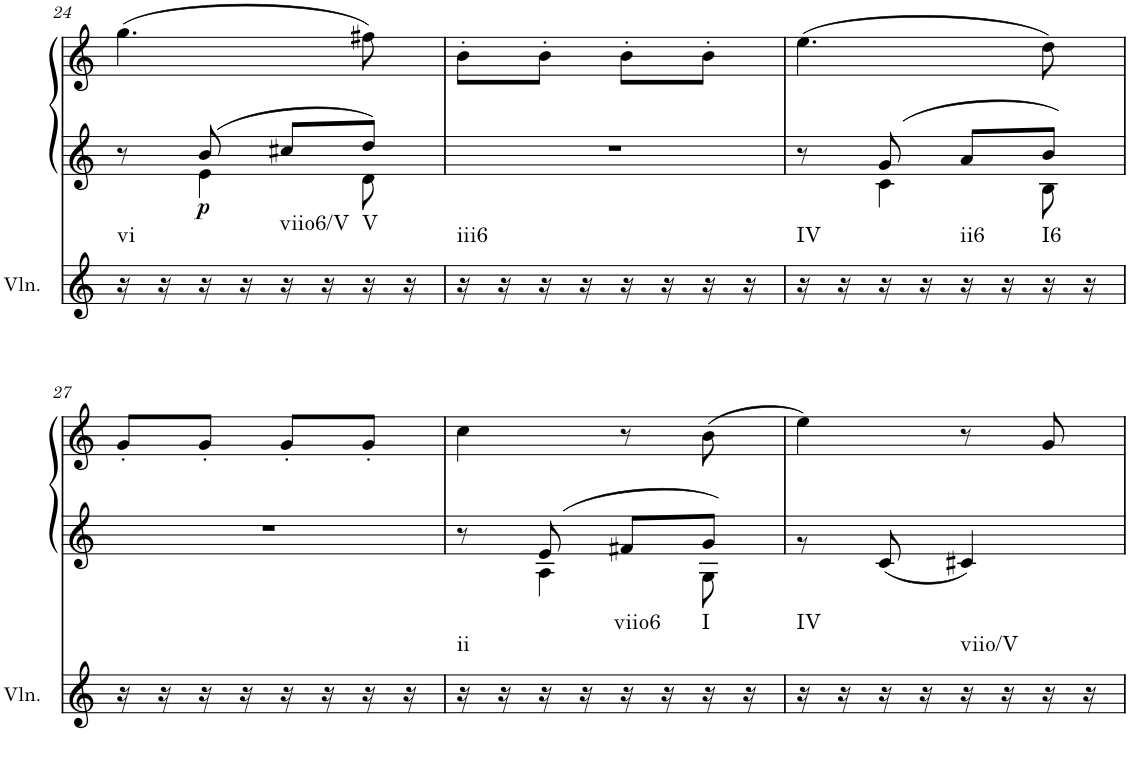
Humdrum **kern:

**kern	**harte	**kern	**kern	**dynam
*part2	*part2	*part1	*part1	*part1
*staff3	*	*staff2	*staff1	*staff1/2
*I"Violin	*	*I"Klavier linke Hand	*	*
*I'Vln.	*	*	*	*
!!LO:PB:g=z
*clefG2	*	*clefG2	*clefG2	*
*k[]	*	*k[]	*k[]	*
*M2/4	*	*M2/4	*M2/4	*
=24	=24	=24	=24	=24
*	*	*^	*	*
!	!LO:H:kt=vi	!	!	!	!
16r	N	8r	8ryy	(4.gg\	.
16r	.	.	.	.	.
!	!	!	!	!	!LO:DY:b=2
16r	.	8b/	4e\	.	p
16r	.	.	.	.	.
!	!LO:H:kt=viio6/V	!	!	!	!
16r	N	8cc#X/L	.	.	.
16r	.	.	.	.	.
!	!LO:H:kt=V	!	!	!	!
16r	N	8dd/J	8d\	8ff#X\)	.
16r	.	.	.	.	.
*	*	*v	*v	*	*
=25	=25	=25	=25	=25
!	!LO:H:kt=iii6	!	!	!
16r	N	2r	8b'\L	.
16r	.	.	.	.
16r	.	.	8b'\J	.
16r	.	.	.	.
16r	.	.	8b'\L	.
16r	.	.	.	.
16r	.	.	8b'\J	.
16r	.	.	.	.
=26	=26	=26	=26	=26
*	*	*^	*	*
!	!LO:H:kt=IV	!	!	!	!
16r	N	8r	8ryy	(4.ee\	.
16r	.	.	.	.	.
16r	.	8g/	4c\	.	.
16r	.	.	.	.	.
!	!LO:H:kt=ii6	!	!	!	!
16r	N	8a/L	.	.	.
16r	.	.	.	.	.
!	!LO:H:kt=I6	!	!	!	!
16r	N	8b/J	8B\	8dd\)	.
16r	.	.	.	.	.
*	*	*v	*v	*	*
!!LO:LB:g=z
=27	=27	=27	=27	=27
16r	.	2r	8g'/L	.
16r	.	.	.	.
16r	.	.	8g'/J	.
16r	.	.	.	.
16r	.	.	8g'/L	.
16r	.	.	.	.
16r	.	.	8g'/J	.
16r	.	.	.	.
=28	=28	=28	=28	=28
*	*	*^	*	*
!	!LO:H:kt=ii	!	!	!	!
16r	N	8r	8ryy	4cc\	.
16r	.	.	.	.	.
16r	.	8e/	4A\	.	.
16r	.	.	.	.	.
!	!LO:H:kt=viio6	!	!	!	!
16r	N	8f#X/L	.	8r	.
16r	.	.	.	.	.
!	!LO:H:kt=I	!	!	!	!
16r	N	8g/J	8G\	(8b\	.
16r	.	.	.	.	.
=29	=29	=29	=29	=29	=29
!	!LO:H:kt=IV	!	!	!	!
16r	N	2ryy	8r	4ee\)	.
16r	.	.	.	.	.
16r	.	.	8c/	.	.
16r	.	.	.	.	.
!	!LO:H:kt=viio/V	!	!	!	!
16r	N	.	4c#X/	8r	.
16r	.	.	.	.	.
16r	.	.	.	8g/	.
16r	.	.	.	.	.
*	*	*v	*v	*	*
=	=	=	=	=
*-	*-	*-	*-	*-
